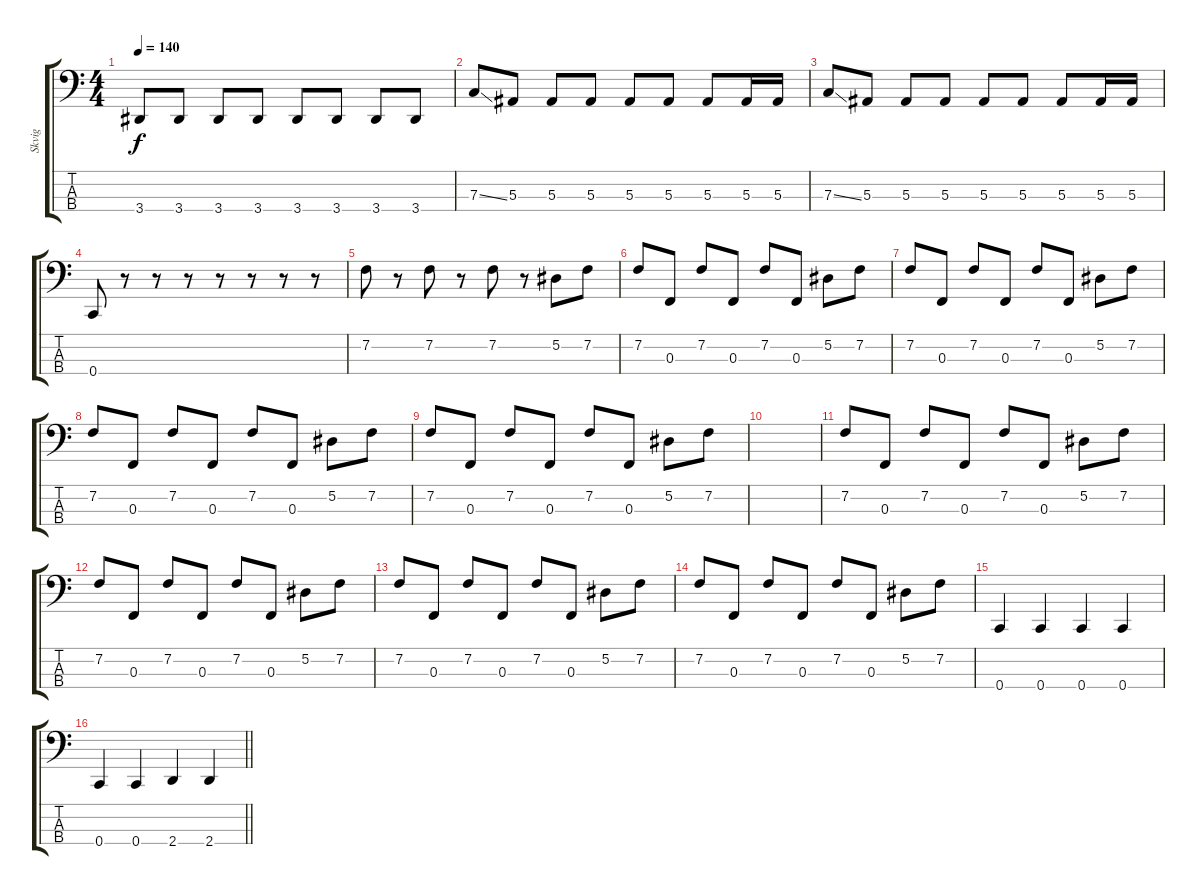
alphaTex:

\track ("Skvig" "Skvig") {instrument slapbass1}
\staff {score tabs}
\tuning (Eb2 Bb1 F1 C1) {hide}
\ts (4 4)
\tempo 140
\clef f4
\ks c
3.4.8{dy f} 3.4.8 3.4.8 3.4.8 3.4.8 3.4.8 3.4.8 3.4.8 |
7.3{ss}.8 5.3.8 5.3.8 5.3.8 5.3.8 5.3.8 5.3.8 5.3.16 5.3.16 |
7.3{ss}.8 5.3.8 5.3.8 5.3.8 5.3.8 5.3.8 5.3.8 5.3.16 5.3.16 |
0.4.8 r.8 r.8 r.8 r.8 r.8 r.8 r.8 |
7.2.8 r.8 7.2.8 r.8 7.2.8 r.8 5.2.8 7.2.8 |
7.2.8 0.3.8 7.2.8 0.3.8 7.2.8 0.3.8 5.2.8 7.2.8 |
7.2.8 0.3.8 7.2.8 0.3.8 7.2.8 0.3.8 5.2.8 7.2.8 |
7.2.8 0.3.8 7.2.8 0.3.8 7.2.8 0.3.8 5.2.8 7.2.8 |
7.2.8 0.3.8 7.2.8 0.3.8 7.2.8 0.3.8 5.2.8 7.2.8 |
|
7.2.8 0.3.8 7.2.8 0.3.8 7.2.8 0.3.8 5.2.8 7.2.8 |
7.2.8 0.3.8 7.2.8 0.3.8 7.2.8 0.3.8 5.2.8 7.2.8 |
7.2.8 0.3.8 7.2.8 0.3.8 7.2.8 0.3.8 5.2.8 7.2.8 |
7.2.8 0.3.8 7.2.8 0.3.8 7.2.8 0.3.8 5.2.8 7.2.8 |
0.4.4 0.4.4 0.4.4 0.4.4 |
\barLineRight lightlight
0.4.4 0.4.4 2.4.4 2.4.4
